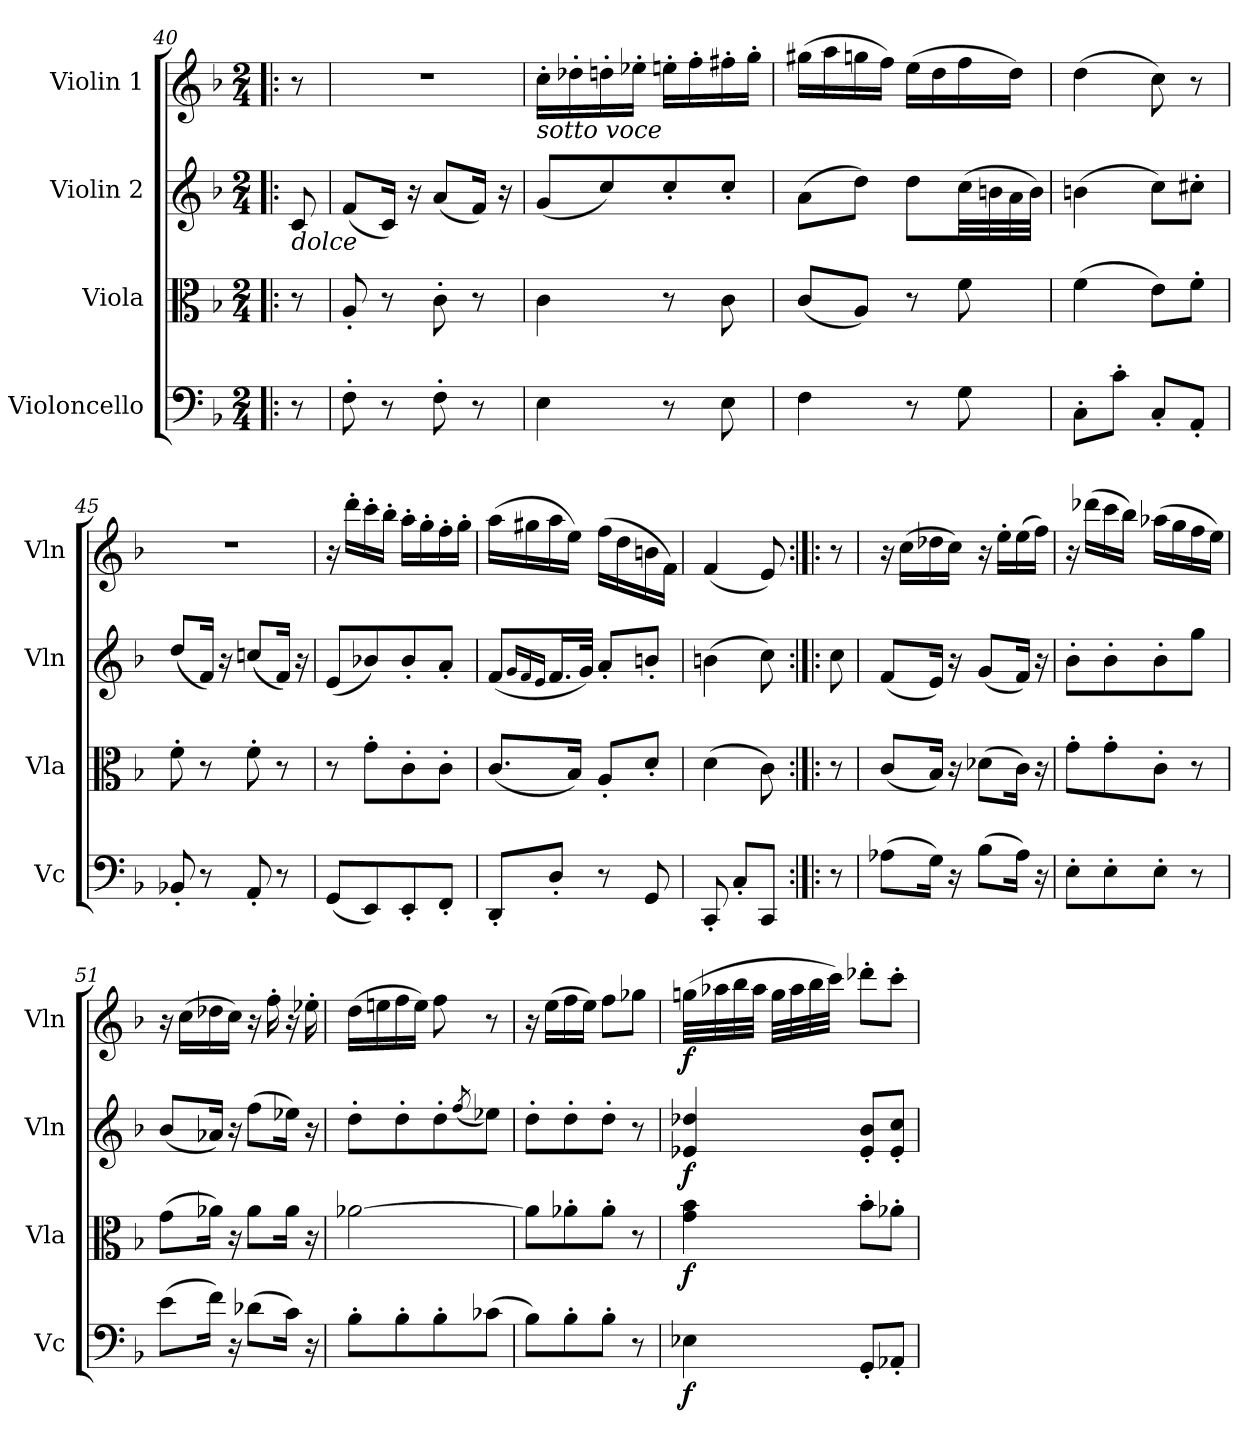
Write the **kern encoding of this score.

**kern	**dynam	**kern	**dynam	**kern	**dynam	**kern	**dynam
*part4	*part4	*part3	*part3	*part2	*part2	*part1	*part1
*staff4	*staff4	*staff3	*staff3	*staff2	*staff2	*staff1	*staff1
*I"Violoncello	*	*I"Viola	*	*I"Violin 2	*	*I"Violin 1	*
*I'Vc	*	*I'Vla	*	*I'Vln	*	*I'Vln	*
*clefF4	*	*clefC3	*	*clefG2	*	*clefG2	*
*k[b-]	*	*k[b-]	*	*k[b-]	*	*k[b-]	*
*M2/4	*	*M2/4	*	*M2/4	*	*M2/4	*
=40!|:	=40!|:	=40!|:	=40!|:	=40!|:	=40!|:	=40!|:	=40!|:
!	!	!	!	!LO:TX:b:i:t=dolce	!	!	!
8r	.	8r	.	8c/	.	8r	.
=41	=41	=41	=41	=41	=41	=41	=41
8F'\	.	8A'/	.	(8f/L	.	2r	.
8r	.	8r	.	16c/Jk)	.	.	.
.	.	.	.	16r	.	.	.
8F'\	.	8c'\	.	(8a/L	.	.	.
8r	.	8r	.	16f/Jk)	.	.	.
.	.	.	.	16r	.	.	.
!!LO:PB:g=z
=42	=42	=42	=42	=42	=42	=42	=42
!	!	!	!	!	!	!LO:TX:b:i:t=sotto voce	!
4E\	.	4c\	.	(8g/L	.	16cc'\LL	.
.	.	.	.	.	.	16dd-X'\	.
.	.	.	.	8cc/)	.	16ddn'\	.
.	.	.	.	.	.	16ee-X'\JJ	.
8r	.	8r	.	8cc'/	.	16een'\LL	.
.	.	.	.	.	.	16ff'\	.
8E\	.	8c\	.	8cc'/J	.	16ff#X'\	.
.	.	.	.	.	.	16gg'\JJ	.
!!LO:LB:g=z
=43	=43	=43	=43	=43	=43	=43	=43
4F\	.	(8c/L	.	(8a\L	.	(16gg#X\LL	.
.	.	.	.	.	.	16aa\	.
.	.	8A/J)	.	8dd\J)	.	16ggn\	.
.	.	.	.	.	.	16ff\JJ)	.
8r	.	8r	.	8dd\L	.	(16ee\LL	.
.	.	.	.	.	.	16dd\	.
8G\	.	8f\	.	(32cc\LL	.	16ff\	.
.	.	.	.	32bn\	.	.	.
.	.	.	.	32a\	.	16dd\JJ)	.
.	.	.	.	32b\JJJ)	.	.	.
=44	=44	=44	=44	=44	=44	=44	=44
8C'\L	.	(4f\	.	(4bn\	.	(4dd\	.
8c'\J	.	.	.	.	.	.	.
8C'/L	.	8e\L)	.	8cc\L)	.	8cc\)	.
8AA'/J	.	8f'\J	.	8cc#X'\J	.	8r	.
=45	=45	=45	=45	=45	=45	=45	=45
8BB-X'/	.	8f'\	.	(8dd/L	.	2r	.
8r	.	8r	.	16f/Jk)	.	.	.
.	.	.	.	16r	.	.	.
8AA'/	.	8f'\	.	(8ccn/L	.	.	.
8r	.	8r	.	16f/Jk)	.	.	.
.	.	.	.	16r	.	.	.
=46	=46	=46	=46	=46	=46	=46	=46
(8GG/L	.	8r	.	(8e/L	.	16r	.
.	.	.	.	.	.	16ddd'\LL	.
8EE/)	.	8g'\L	.	8b-X/)	.	16ccc'\	.
.	.	.	.	.	.	16bb-'\JJ	.
8EE'/	.	8c'\	.	8b-'/	.	16aa'\LL	.
.	.	.	.	.	.	16gg'\	.
8FF'/J	.	8c'\J	.	8a'/J	.	16ff'\	.
.	.	.	.	.	.	16gg'\JJ	.
!!LO:LB:g=z
=47	=47	=47	=47	=47	=47	=47	=47
8DD'/L	.	(8.c/L	.	(8f/L	.	(16aa\LL	.
.	.	.	.	.	.	16gg#X\	.
.	.	.	.	16qg/LL	.	.	.
.	.	.	.	16qf/	.	.	.
.	.	.	.	16qe/JJ	.	.	.
8D'/J	.	.	.	16.f/L	.	16aa\	.
.	.	16B-/Jk)	.	.	.	16ee\JJ)	.
.	.	.	.	32g/JJk)	.	.	.
8r	.	8A'/L	.	8a'/L	.	(16ff\LL	.
.	.	.	.	.	.	16dd\	.
8GG/	.	8d'/J	.	8bn'/J	.	16bn\	.
.	.	.	.	.	.	16f\JJ)	.
=47X3	=47X3	=47X3	=47X3	=47X3	=47X3	=47X3	=47X3
8CC'/	.	(4d\	.	(4bn\	.	(4f/	.
8C'/L	.	.	.	.	.	.	.
8CC/J	.	8c\)	.	8cc\)	.	8e/)	.
!!LO:LB:g=z
=48:|!|:	=48:|!|:	=48:|!|:	=48:|!|:	=48:|!|:	=48:|!|:	=48:|!|:	=48:|!|:
8r	.	8r	.	8cc\	.	8r	.
=49	=49	=49	=49	=49	=49	=49	=49
(8A-X\L	.	(8c/L	.	(8f/L	.	16r	.
.	.	.	.	.	.	(16cc\LL	.
16G\Jk)	.	16B-/Jk)	.	16e/Jk)	.	16dd-X\	.
16r	.	16r	.	16r	.	16cc\JJ)	.
(8B-\L	.	(8d-X\L	.	(8g/L	.	16r	.
.	.	.	.	.	.	16ee'\LL	.
16A-\Jk)	.	16c\Jk)	.	16f/Jk)	.	(16ee\	.
16r	.	16r	.	16r	.	16ff\JJ)	.
=50	=50	=50	=50	=50	=50	=50	=50
8E'\L	.	8g'\L	.	8b-'\L	.	16r	.
.	.	.	.	.	.	(16ddd-X\LL	.
8E'\	.	8g'\	.	8b-'\	.	16ccc\	.
.	.	.	.	.	.	16bb-\JJ)	.
8E'\J	.	8c'\J	.	8b-'\	.	(16aa-X\LL	.
.	.	.	.	.	.	16gg\	.
8r	.	8r	.	8gg\J	.	16ff\	.
.	.	.	.	.	.	16ee\JJ)	.
=51	=51	=51	=51	=51	=51	=51	=51
(8e\L	.	(8g\L	.	(8b-/L	.	16r	.
.	.	.	.	.	.	(16cc\LL	.
16f\Jk)	.	16a-X\Jk)	.	16a-X/Jk)	.	16dd-X\	.
16r	.	16r	.	16r	.	16cc\JJ)	.
(8d-X\L	.	8a-\L	.	(8ff\L	.	16r	.
.	.	.	.	.	.	16ff'\	.
16c\Jk)	.	16a-\Jk	.	16ee-X\Jk)	.	16r	.
16r	.	16r	.	16r	.	16ee-X'\	.
=52	=52	=52	=52	=52	=52	=52	=52
8B-'\L	.	[2a-X\	.	8dd'\L	.	(16dd\LL	.
.	.	.	.	.	.	16een\	.
8B-'\	.	.	.	8dd'\	.	16ff\	.
.	.	.	.	.	.	16ee\JJ)	.
8B-'\	.	.	.	8dd'\	.	8ff\	.
.	.	.	.	(8qff/	.	.	.
(8c-X\J	.	.	.	8ee-X\J)	.	8r	.
!!LO:PB:g=z
=53	=53	=53	=53	=53	=53	=53	=53
8B-\L)	.	8a-\L]	.	8dd'\L	.	16r	.
.	.	.	.	.	.	(16ee\LL	.
8B-'\	.	8a-X'\	.	8dd'\	.	16ff\	.
.	.	.	.	.	.	16ee\JJ)	.
8B-'\J	.	8a-'\J	.	8dd'\J	.	8ff\L	.
8r	.	8r	.	8r	.	8gg-X\J	.
!!LO:LB:g=z
=54	=54	=54	=54	=54	=54	=54	=54
!	!LO:DY:b	!	!LO:DY:b	!	!LO:DY:b	!	!LO:DY:b
4E-X\	f	4g\ 4b-\	f	4e-X/ 4dd-X/	f	(32ggn\LLL	f
.	.	.	.	.	.	32aa-X\	.
.	.	.	.	.	.	32bb-\	.
.	.	.	.	.	.	32aa-\JJJ	.
.	.	.	.	.	.	32gg\LLL	.
.	.	.	.	.	.	32aa-\	.
.	.	.	.	.	.	32bb-\	.
.	.	.	.	.	.	32ccc\JJJ)	.
8GG'/L	.	8b-'\L	.	8e-/' 8b-/'L	.	8ddd-X'\L	.
8AA-X'/J	.	8a-X'\J	.	8e-/' 8cc/'J	.	8ccc'\J	.
=	=	=	=	=	=	=	=
*-	*-	*-	*-	*-	*-	*-	*-
